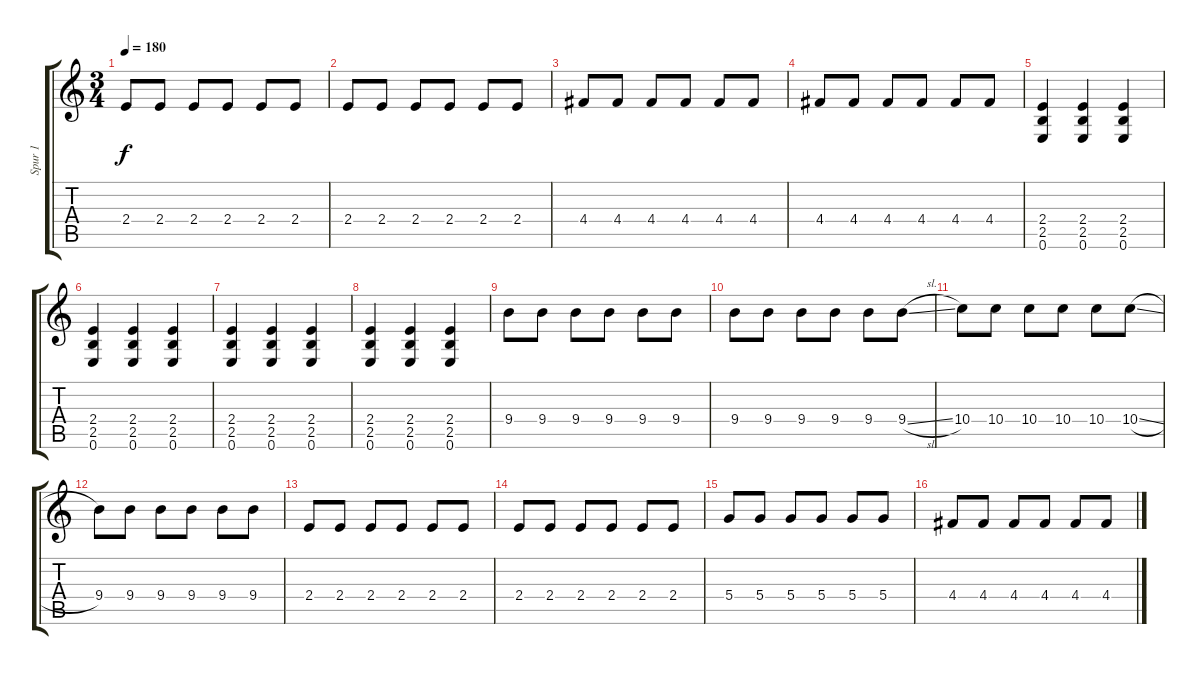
\track ("Spur 1" "Spur 1") {instrument distortionguitar}
\staff {score tabs}
\tuning (E4 B3 G3 D3 A2 E2) {hide}
\ts (3 4)
\tempo 180
\clef g2
\ks c
2.4.8{dy f} 2.4.8 2.4.8 2.4.8 2.4.8 2.4.8 |
2.4.8 2.4.8 2.4.8 2.4.8 2.4.8 2.4.8 |
4.4.8 4.4.8 4.4.8 4.4.8 4.4.8 4.4.8 |
4.4.8 4.4.8 4.4.8 4.4.8 4.4.8 4.4.8 |
(2.4 2.5 0.6).4 (2.4 2.5 0.6).4 (2.4 2.5 0.6).4 |
(2.4 2.5 0.6).4 (2.4 2.5 0.6).4 (2.4 2.5 0.6).4 |
(2.4 2.5 0.6).4 (2.4 2.5 0.6).4 (2.4 2.5 0.6).4 |
(2.4 2.5 0.6).4 (2.4 2.5 0.6).4 (2.4 2.5 0.6).4 |
9.4.8 9.4.8 9.4.8 9.4.8 9.4.8 9.4.8 |
9.4.8 9.4.8 9.4.8 9.4.8 9.4.8 9.4{sl}.8 |
10.4.8 10.4.8 10.4.8 10.4.8 10.4.8 10.4{sl}.8 |
9.4.8 9.4.8 9.4.8 9.4.8 9.4.8 9.4.8 |
2.4.8 2.4.8 2.4.8 2.4.8 2.4.8 2.4.8 |
2.4.8 2.4.8 2.4.8 2.4.8 2.4.8 2.4.8 |
5.4.8 5.4.8 5.4.8 5.4.8 5.4.8 5.4.8 |
4.4.8 4.4.8 4.4.8 4.4.8 4.4.8 4.4.8
